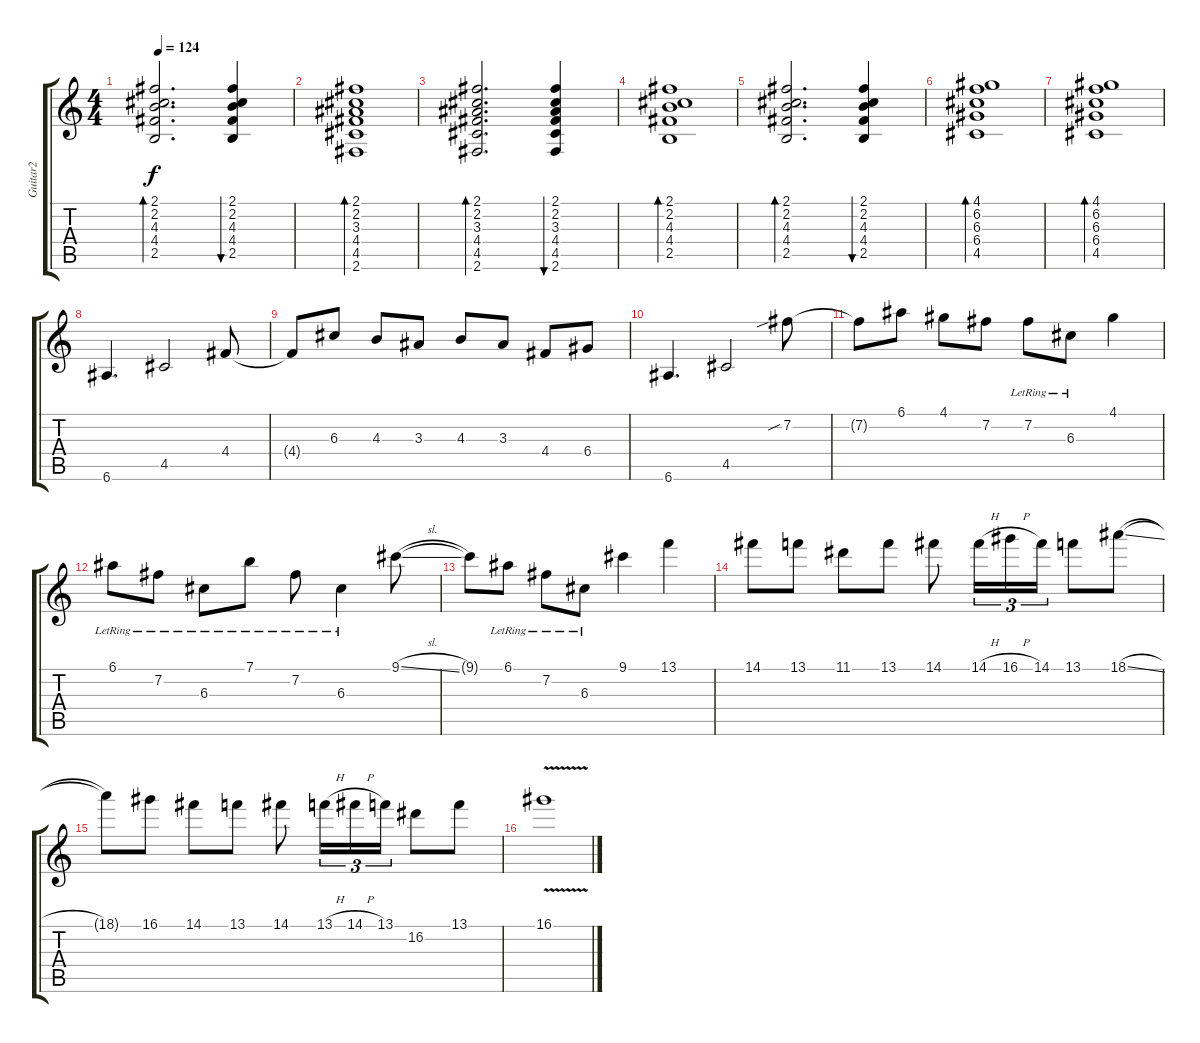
\track ("Guitar2" "Guitar2") {instrument distortionguitar}
\staff {score tabs}
\tuning (E4 B3 G3 D3 A2 E2) {hide}
\ts (4 4)
\tempo 124
\clef g2
\ks c
(2.1 2.2 4.3 4.4 2.5).2{d bd 120 dy f} (2.1 2.2 4.3 4.4 2.5).4{bu 240} |
(2.1 2.2 3.3 4.4 4.5 2.6).1{bd 120} |
(2.1 2.2 3.3 4.4 4.5 2.6).2{d bd 120} (2.1 2.2 3.3 4.4 4.5 2.6).4{bu 240} |
(2.1 2.2 4.3 4.4 2.5).1{bd 120} |
(2.1 2.2 4.3 4.4 2.5).2{d bd 120} (2.1 2.2 4.3 4.4 2.5).4{bu 240} |
(4.1 6.2 6.3 6.4 4.5).1{bd 60} |
(4.1 6.2 6.3 6.4 4.5).1{bd 60} |
6.6.4{d volume 12} 4.5.2 4.4.8 |
4.4{t}.8 6.3.8 4.3.8 3.3.8 4.3.8 3.3.8 4.4.8 6.4.8 |
6.6.4{d} 4.5.2 7.2{sib}.8 |
7.2{t}.8 6.1.8 4.1.8 7.2.8 7.2{lr}.8 6.3{lr}.8 4.1.4 |
6.1{lr}.8 7.2{lr}.8 6.3{lr}.8 7.1{lr}.8 7.2{lr}.8 6.3{lr}.4 9.1{sl}.8 |
9.1{t}.8 6.1{lr}.8 7.2{lr}.8 6.3{lr}.8 9.1.4 13.1.4 |
14.1.8 13.1.8 11.1.8 13.1.8 14.1.8 14.1{h}.16{tu (3 2)} 16.1{h}.16{tu (3 2)} 14.1.16{tu (3 2)} 13.1.8 18.1{sl}.8 |
18.1{t}.8 16.1.8 14.1.8 13.1.8 14.1.8 13.1{h}.16{tu (3 2)} 14.1{h}.16{tu (3 2)} 13.1.16{tu (3 2)} 16.2.8 13.1.8 |
16.1{v}.1
